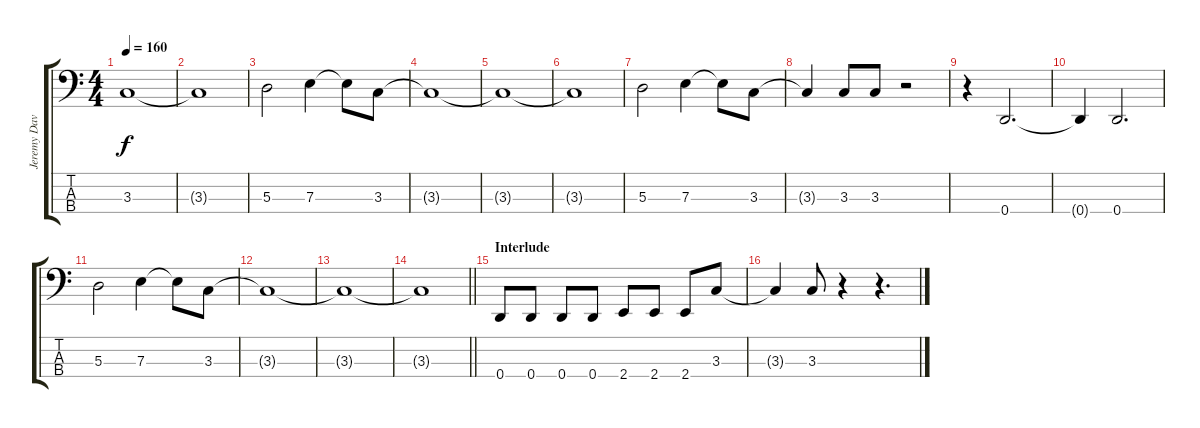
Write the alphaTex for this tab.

\track ("Jeremy Davis" "Jeremy Dav") {instrument electricbassfinger}
\staff {score tabs}
\tuning (G2 D2 A1 D1) {hide}
\ts (4 4)
\tempo 160
\clef f4
\ks c
3.3{t}.1{dy f} |
3.3{t}.1 |
5.3.2 7.3.4 7.3{t}.8 3.3.8 |
3.3{t}.1 |
3.3{t}.1 |
3.3{t}.1 |
5.3.2 7.3.4 7.3{t}.8 3.3.8 |
3.3{t}.4 3.3.8 3.3.8 r.2 |
r.4 0.4.2{d} |
0.4{t}.4 0.4.2{d} |
5.3.2 7.3.4 7.3{t}.8 3.3.8 |
3.3{t}.1 |
3.3{t}.1 |
\barLineRight lightlight
3.3{t}.1 |
\section ("" "Interlude")
0.4.8 0.4.8 0.4.8 0.4.8 2.4.8 2.4.8 2.4.8 3.3.8 |
3.3{t}.4 3.3.8 r.4 r.4{d}
